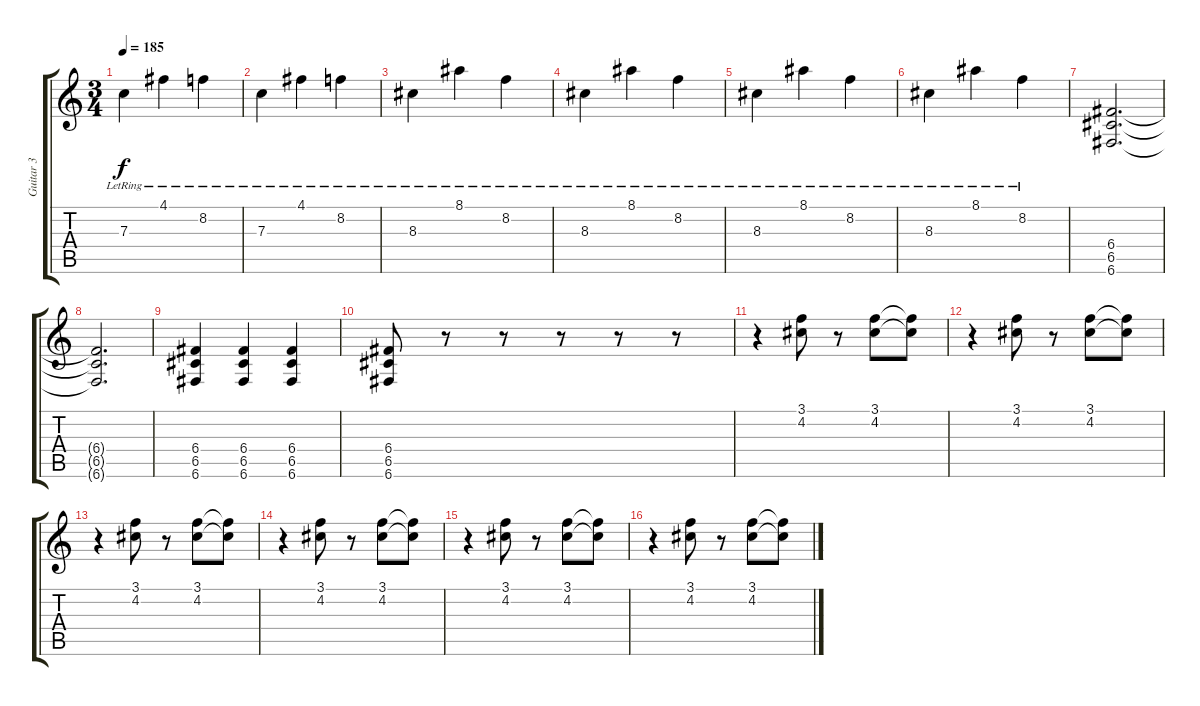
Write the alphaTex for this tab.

\track ("Guitar 3" "Guitar 3") {instrument distortionguitar}
\staff {score tabs}
\tuning (D4 A3 F3 C3 G2 C2) {hide}
\ts (3 4)
\tempo 185
\clef g2
\ks c
7.3{lr}.4{dy f} 4.1{lr}.4 8.2{lr}.4 |
7.3{lr}.4 4.1{lr}.4 8.2{lr}.4 |
8.3{lr}.4 8.1{lr}.4 8.2{lr}.4 |
8.3{lr}.4 8.1{lr}.4 8.2{lr}.4 |
8.3{lr}.4 8.1{lr}.4 8.2{lr}.4 |
8.3{lr}.4 8.1{lr}.4 8.2{lr}.4 |
(6.4 6.5 6.6).2{d} |
(6.4{t} 6.5{t} 6.6{t}).2{d} |
(6.4 6.5 6.6).4 (6.4 6.5 6.6).4 (6.4 6.5 6.6).4 |
(6.4 6.5 6.6).8 r.8 r.8 r.8 r.8 r.8 |
r.4 (3.1 4.2).8 r.8 (3.1 4.2).8 (3.1{t} 4.2{t}).8 |
r.4 (3.1 4.2).8 r.8 (3.1 4.2).8 (3.1{t} 4.2{t}).8 |
r.4 (3.1 4.2).8 r.8 (3.1 4.2).8 (3.1{t} 4.2{t}).8 |
r.4 (3.1 4.2).8 r.8 (3.1 4.2).8 (3.1{t} 4.2{t}).8 |
r.4 (3.1 4.2).8 r.8 (3.1 4.2).8 (3.1{t} 4.2{t}).8 |
r.4 (3.1 4.2).8 r.8 (3.1 4.2).8 (3.1{t} 4.2{t}).8
